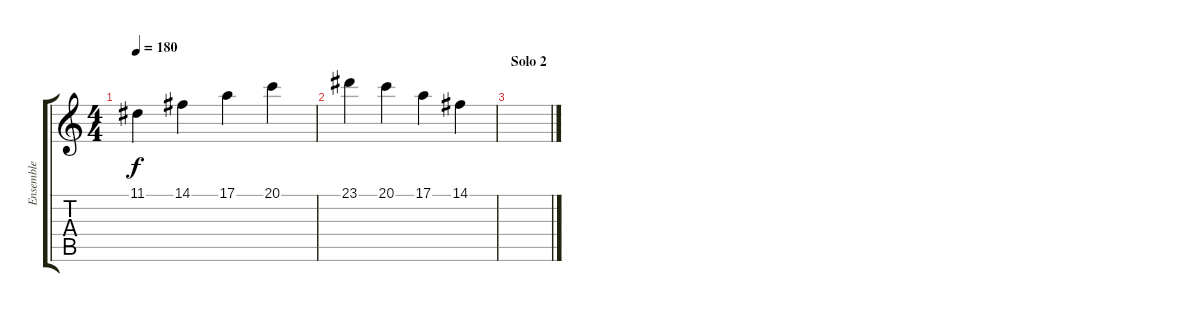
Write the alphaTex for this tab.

\track ("Ensemble" "Ensemble") {instrument stringensemble1}
\staff {score tabs}
\tuning (E4 B3 G3 D3 A2 E2) {hide}
\ts (4 4)
\tempo 180
\clef g2
\ks c
11.1.4{dy f volume 12} 14.1.4 17.1.4 20.1.4 |
23.1.4 20.1.4 17.1.4 14.1.4 |
\section ("" "Solo 2")
